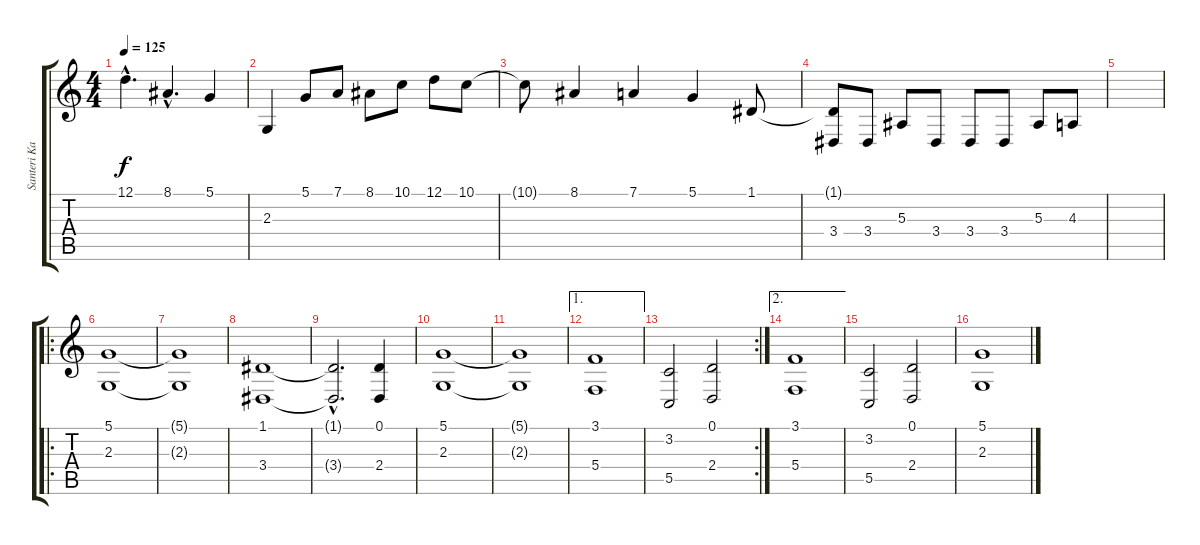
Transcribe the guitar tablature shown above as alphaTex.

\track ("Santeri Kallio" "Santeri Ka") {instrument acousticgrandpiano}
\staff {score tabs}
\tuning (D4 A3 F3 C3 G2 D2) {hide}
\ts (4 4)
\tempo 125
\clef g2
\ks c
12.1{hac t}.4{d dy f} 8.1{hac}.4{d} 5.1.4 |
2.3.4{volume 16 instrument acousticgrandpiano} 5.1.8 7.1.8 8.1.8 10.1.8 12.1.8 10.1.8 |
10.1{t}.8 8.1.4 7.1.4 5.1.4 1.1.8 |
(1.1{t} 3.4).8 3.4.8 5.3.8 3.4.8 3.4.8 3.4.8 5.3.8 4.3.8 |
|
\ro
(5.1 2.3).1{volume 9 instrument choiraahs} |
(5.1{t} 2.3{t}).1 |
(1.1 3.4).1 |
(1.1{hac t} 3.4{hac t}).2{d} (0.1 2.4).4 |
(5.1 2.3).1{volume 9 instrument choiraahs} |
(5.1{t} 2.3{t}).1 |
\ae 1
(3.1 5.4).1 |
\rc 2
(3.2 5.5).2 (0.1 2.4).2 |
\ae 2
(3.1 5.4).1{volume 9 instrument choiraahs} |
(3.2 5.5).2 (0.1 2.4).2 |
(5.1 2.3).1{volume 5 instrument choiraahs}
